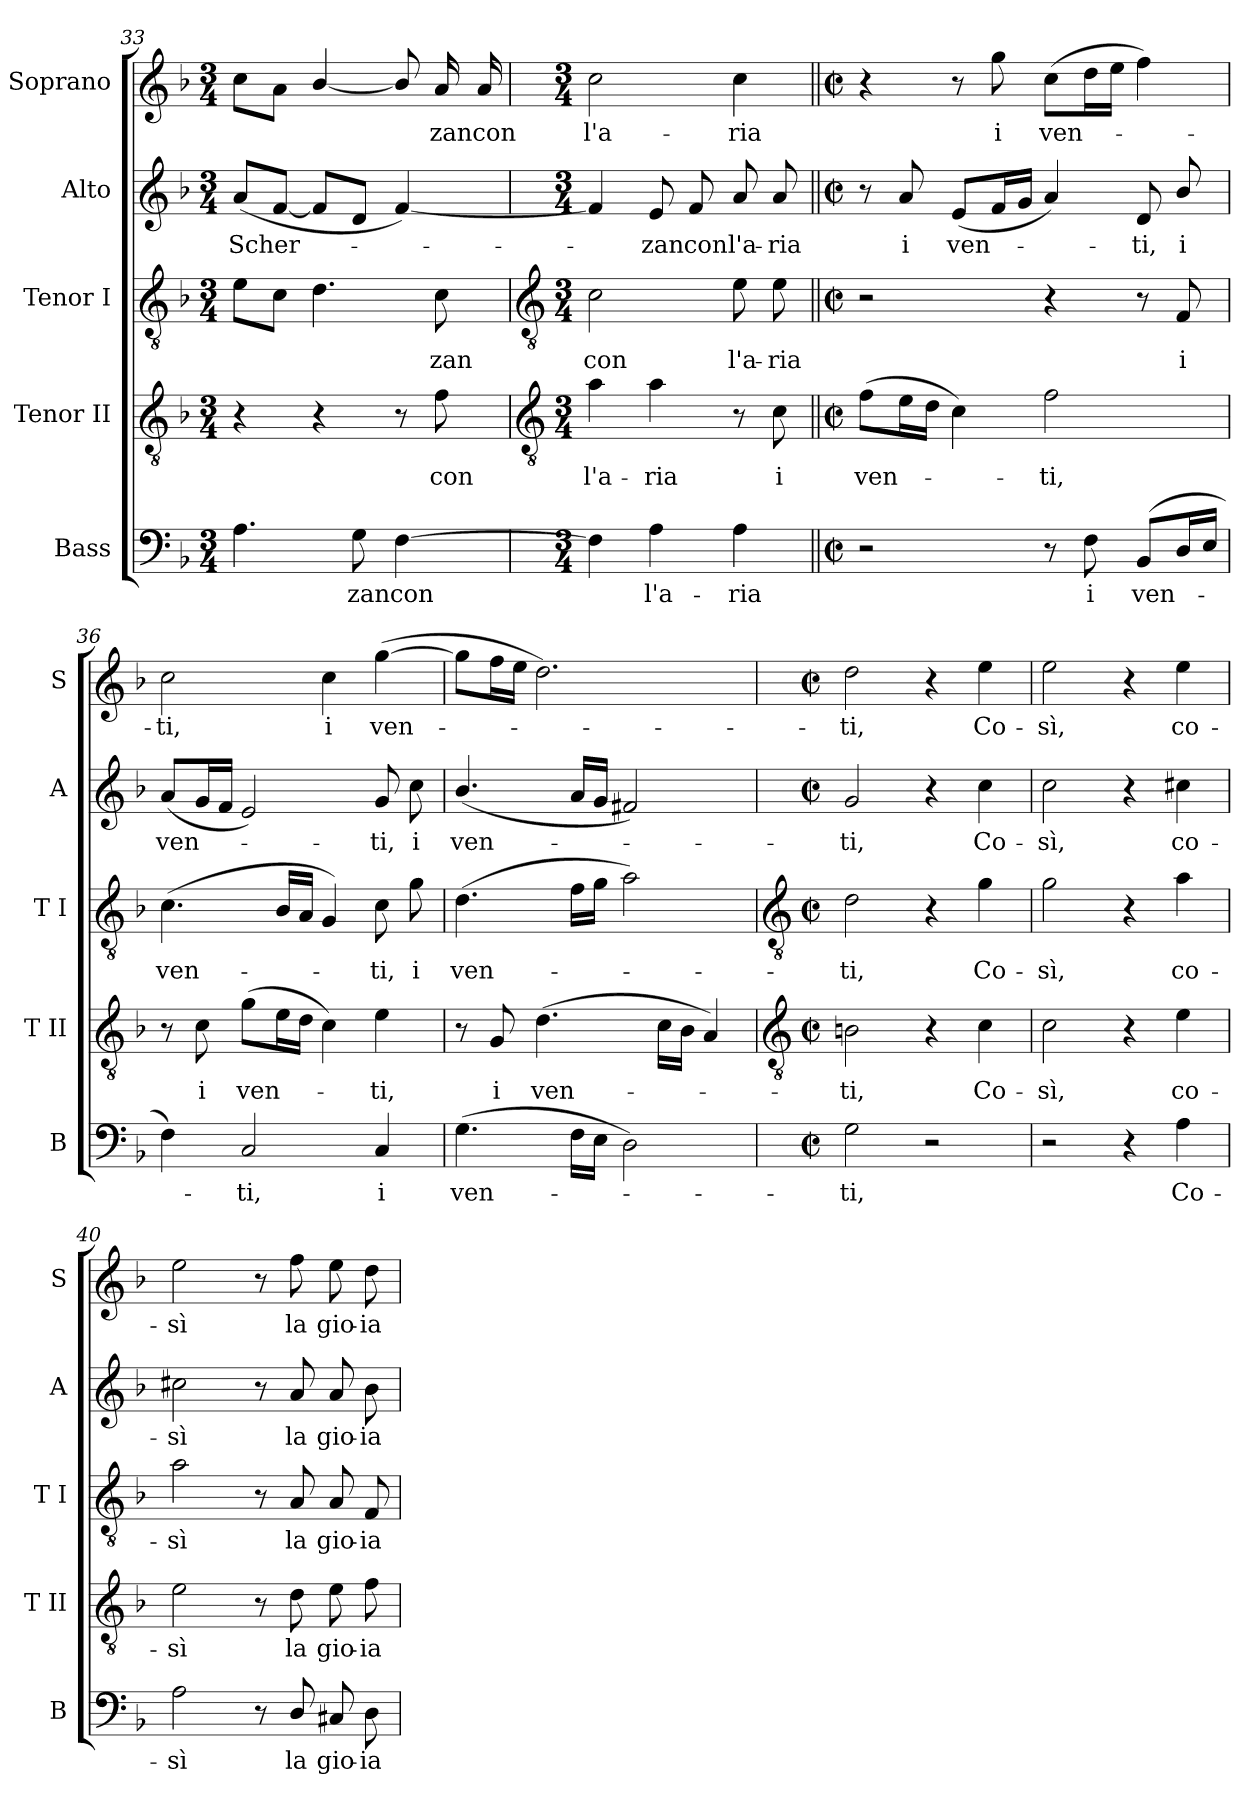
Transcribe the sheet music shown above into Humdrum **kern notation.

**kern	**text	**kern	**text	**kern	**text	**kern	**text	**kern	**text
*part5	*part5	*part4	*part4	*part3	*part3	*part2	*part2	*part1	*part1
*staff5	*staff5	*staff4	*staff4	*staff3	*staff3	*staff2	*staff2	*staff1	*staff1
*I"Bass	*	*I"Tenor II	*	*I"Tenor I	*	*I"Alto	*	*I"Soprano	*
*I'B	*	*I'T II	*	*I'T I	*	*I'A	*	*I'S	*
*clefF4	*	*clefGv2	*	*clefGv2	*	*clefG2	*	*clefG2	*
*k[b-]	*	*k[b-]	*	*k[b-]	*	*k[b-]	*	*k[b-]	*
*F:	*	*F:	*	*F:	*	*F:	*	*F:	*
*M3/4	*	*M3/4	*	*M3/4	*	*M3/4	*	*M3/4	*
=33	=33	=33	=33	=33	=33	=33	=33	=33	=33
!	!	!	!	!	!	!	!LO:LY:b	!	!
4.A	.	4r	.	8eL	.	(<8aL	Scher-	8ccL	.
.	.	.	.	8cJ	.	[8fJ	.	8aJ	.
.	.	4r	.	4.d	.	8fL]	.	[4b-/	.
!	!LO:LY:b	!	!	!	!	!	!	!	!
8G	zan	.	.	.	.	8dJ	.	.	.
!	!LO:LY:b	!	!	!	!	!	!	!	!
[4F	con	8r	.	.	.	[4f)	.	8b-/]	.
!	!	!	!LO:LY:b	!	!LO:LY:b	!	!	!	!LO:LY:b
.	.	8f	con	8c	zan	.	.	16a	zan
!	!	!	!	!	!	!	!	!	!LO:LY:b
.	.	.	.	.	.	.	.	16a	con
!!LO:LB:g=z
=34	=34	=34	=34	=34	=34	=34	=34	=34	=34
*	*	*clefGv2	*	*clefGv2	*	*	*	*	*
*M3/4	*	*M3/4	*	*M3/4	*	*M3/4	*	*M3/4	*
!	!	!	!LO:LY:b	!	!LO:LY:b	!	!	!	!LO:LY:b
4F]	.	4a	l'a-	2c	con	4f]	.	2cc	l'a-
!	!LO:LY:b	!	!LO:LY:b	!	!	!	!LO:LY:b	!	!
4A	l'a-	4a	-ria	.	.	8e	zan	.	.
!	!	!	!	!	!	!	!LO:LY:b	!	!
.	.	.	.	.	.	8f	con	.	.
!	!LO:LY:b	!	!	!	!LO:LY:b	!	!LO:LY:b	!	!LO:LY:b
4A	-ria	8r	.	8e	l'a-	8a	l'a-	4cc	-ria
!	!	!	!LO:LY:b	!	!LO:LY:b	!	!LO:LY:b	!	!
.	.	8c	i	8e	-ria	8a	-ria	.	.
=35||	=35||	=35||	=35||	=35||	=35||	=35||	=35||	=35||	=35||
*M2/2	*	*M2/2	*	*M2/2	*	*M2/2	*	*M2/2	*
*met(c|)	*	*met(c|)	*	*met(c|)	*	*met(c|)	*	*met(c|)	*
!	!	!	!LO:LY:b	!	!	!	!	!	!
2r	.	(>8fL	ven-	2r	.	8r	.	4r	.
!	!	!	!	!	!	!	!LO:LY:b	!	!
.	.	16eL	.	.	.	8a	i	.	.
.	.	16dJJ	.	.	.	.	.	.	.
!	!	!	!	!	!	!	!LO:LY:b	!	!
.	.	4c)	.	.	.	(<8eL	ven-	8r	.
!	!	!	!	!	!	!	!	!	!LO:LY:b
.	.	.	.	.	.	16fL	.	8gg	i
.	.	.	.	.	.	16gJJ	.	.	.
!	!	!	!LO:LY:b	!	!	!	!	!	!LO:LY:b
8r	.	2f	ti,	4r	.	4a)	.	(>8ccL	ven-
!	!LO:LY:b	!	!	!	!	!	!	!	!
8F	i	.	.	.	.	.	.	16ddL	.
.	.	.	.	.	.	.	.	16eeJJ	.
!	!LO:LY:b	!	!	!	!	!	!LO:LY:b	!	!
(<8BB-L	ven-	.	.	8r	.	8d	ti,	4ff)	.
!	!	!	!	!	!LO:LY:b	!	!LO:LY:b	!	!
16DL	.	.	.	8F	i	8b-/	i	.	.
16EJJ	.	.	.	.	.	.	.	.	.
=36	=36	=36	=36	=36	=36	=36	=36	=36	=36
!	!	!	!	!	!LO:LY:b	!	!LO:LY:b	!	!LO:LY:b
4F)	.	8r	.	(<4.c	ven-	(<8aL	ven-	2cc	ti,
!	!	!	!LO:LY:b	!	!	!	!	!	!
.	.	8c	i	.	.	16gL	.	.	.
.	.	.	.	.	.	16fJJ	.	.	.
!	!LO:LY:b	!	!LO:LY:b	!	!	!	!	!	!
2C	ti,	(>8gL	ven-	.	.	2e)	.	.	.
.	.	16eL	.	16B-LL	.	.	.	.	.
.	.	16dJJ	.	16AJJ	.	.	.	.	.
!	!	!	!	!	!	!	!	!	!LO:LY:b
.	.	4c)	.	4G)	.	.	.	4cc	i
!	!LO:LY:b	!	!LO:LY:b	!	!LO:LY:b	!	!LO:LY:b	!	!LO:LY:b
4C	i	4e	ti,	8c	ti,	8g	ti,	(>[4gg	ven-
!	!	!	!	!	!LO:LY:b	!	!LO:LY:b	!	!
.	.	.	.	8g	i	8cc	i	.	.
=37	=37	=37	=37	=37	=37	=37	=37	=37	=37
!	!LO:LY:b	!	!	!	!LO:LY:b	!	!LO:LY:b	!	!
(>4.G	ven-	8r	.	(>4.d	ven-	(<4.b-/	ven-	8ggL]	.
!	!	!	!LO:LY:b	!	!	!	!	!	!
.	.	8G	i	.	.	.	.	16ffL	.
.	.	.	.	.	.	.	.	16eeJJ	.
!	!	!	!LO:LY:b	!	!	!	!	!	!
.	.	(>4.d	ven-	.	.	.	.	2.dd)	.
16FLL	.	.	.	16fLL	.	16aLL	.	.	.
16EJJ	.	.	.	16gJJ	.	16gJJ	.	.	.
2D)	.	.	.	2a)	.	2f#X)	.	.	.
.	.	16cLL	.	.	.	.	.	.	.
.	.	16B-JJ	.	.	.	.	.	.	.
.	.	4A)	.	.	.	.	.	.	.
!!LO:LB:g=z
=38	=38	=38	=38	=38	=38	=38	=38	=38	=38
*	*	*clefGv2	*	*clefGv2	*	*	*	*	*
*M2/2	*	*M2/2	*	*M2/2	*	*M2/2	*	*M2/2	*
*met(c|)	*	*met(c|)	*	*met(c|)	*	*met(c|)	*	*met(c|)	*
!	!LO:LY:b	!	!LO:LY:b	!	!LO:LY:b	!	!LO:LY:b	!	!LO:LY:b
2G	ti,	2Bn	ti,	2d	ti,	2g	ti,	2dd	ti,
2r	.	4r	.	4r	.	4r	.	4r	.
!	!	!	!LO:LY:b	!	!LO:LY:b	!	!LO:LY:b	!	!LO:LY:b
.	.	4c	Co-	4g	Co-	4cc	Co-	4ee	Co-
=39	=39	=39	=39	=39	=39	=39	=39	=39	=39
!	!	!	!LO:LY:b	!	!LO:LY:b	!	!LO:LY:b	!	!LO:LY:b
2r	.	2c	-sì,	2g	-sì,	2cc	-sì,	2ee	-sì,
4r	.	4r	.	4r	.	4r	.	4r	.
!	!LO:LY:b	!	!LO:LY:b	!	!LO:LY:b	!	!LO:LY:b	!	!LO:LY:b
4A	Co-	4e	co-	4a	co-	4cc#X	co-	4ee	co-
=40	=40	=40	=40	=40	=40	=40	=40	=40	=40
!	!LO:LY:b	!	!LO:LY:b	!	!LO:LY:b	!	!LO:LY:b	!	!LO:LY:b
2A	-sì	2e	-sì	2a	-sì	2cc#X	-sì	2ee	-sì
8r	.	8r	.	8r	.	8r	.	8r	.
!	!LO:LY:b	!	!LO:LY:b	!	!LO:LY:b	!	!LO:LY:b	!	!LO:LY:b
8D/	la	8d	la	8A	la	8a	la	8ff	la
!	!LO:LY:b	!	!LO:LY:b	!	!LO:LY:b	!	!LO:LY:b	!	!LO:LY:b
8C#X	gio-	8e	gio-	8A	gio-	8a	gio-	8ee	gio-
!	!LO:LY:b	!	!LO:LY:b	!	!LO:LY:b	!	!LO:LY:b	!	!LO:LY:b
8D	-ia	8f	-ia	8F	-ia	8b-	-ia	8dd	-ia
=	=	=	=	=	=	=	=	=	=
*-	*-	*-	*-	*-	*-	*-	*-	*-	*-
